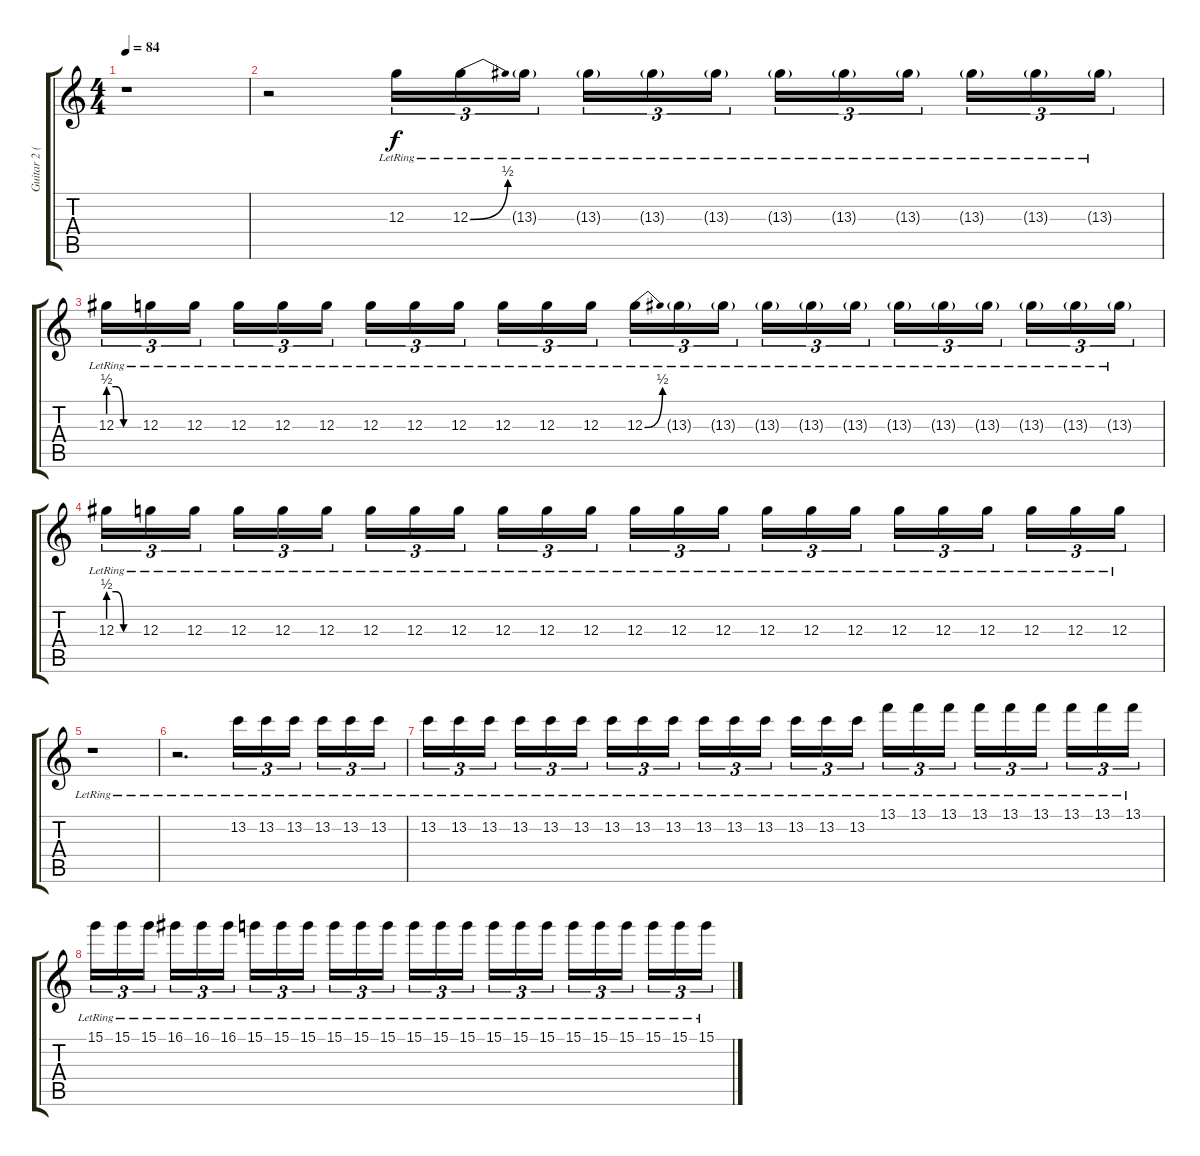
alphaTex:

\track ("Guitar 2 (Clean w/ Delay)" "Guitar 2 (") {instrument electricguitarjazz}
\staff {score tabs}
\tuning (E4 B3 G3 D3 A2 E2) {hide}
\ts (4 4)
\tempo 84
\clef g2
\ks c
r.1{dy f} |
r.2{volume 8} 12.3{lr}.16{tu (3 2)} 12.3{be (bend 0 0 60 2) lr}.16{tu (3 2)} 13.3{g lr}.16{tu (3 2) beam splitsecondary} 13.3{g lr}.16{tu (3 2)} 13.3{g lr}.16{tu (3 2)} 13.3{g lr}.16{tu (3 2)} 13.3{g lr}.16{tu (3 2)} 13.3{g lr}.16{tu (3 2)} 13.3{g lr}.16{tu (3 2) beam splitsecondary} 13.3{g lr}.16{tu (3 2)} 13.3{g lr}.16{tu (3 2)} 13.3{g lr}.16{tu (3 2)} |
12.3{be (custom 0 2 15 2 30 0 60 0) lr}.16{tu (3 2)} 12.3{lr}.16{tu (3 2)} 12.3{lr}.16{tu (3 2) beam splitsecondary} 12.3{lr}.16{tu (3 2)} 12.3{lr}.16{tu (3 2)} 12.3{lr}.16{tu (3 2)} 12.3{lr}.16{tu (3 2)} 12.3{lr}.16{tu (3 2)} 12.3{lr}.16{tu (3 2) beam splitsecondary} 12.3{lr}.16{tu (3 2)} 12.3{lr}.16{tu (3 2)} 12.3{lr}.16{tu (3 2)} 12.3{be (bend 0 0 60 2) lr}.16{tu (3 2)} 13.3{g lr}.16{tu (3 2)} 13.3{g lr}.16{tu (3 2) beam splitsecondary} 13.3{g lr}.16{tu (3 2)} 13.3{g lr}.16{tu (3 2)} 13.3{g lr}.16{tu (3 2)} 13.3{g lr}.16{tu (3 2)} 13.3{g lr}.16{tu (3 2)} 13.3{g lr}.16{tu (3 2) beam splitsecondary} 13.3{g lr}.16{tu (3 2)} 13.3{g lr}.16{tu (3 2)} 13.3{g lr}.16{tu (3 2)} |
12.3{be (custom 0 2 15 2 30 0 60 0) lr}.16{tu (3 2) volume 0} 12.3{lr}.16{tu (3 2)} 12.3{lr}.16{tu (3 2) beam splitsecondary} 12.3{lr}.16{tu (3 2)} 12.3{lr}.16{tu (3 2)} 12.3{lr}.16{tu (3 2)} 12.3{lr}.16{tu (3 2)} 12.3{lr}.16{tu (3 2)} 12.3{lr}.16{tu (3 2) beam splitsecondary} 12.3{lr}.16{tu (3 2)} 12.3{lr}.16{tu (3 2)} 12.3{lr}.16{tu (3 2)} 12.3{lr}.16{tu (3 2)} 12.3{lr}.16{tu (3 2)} 12.3{lr}.16{tu (3 2) beam splitsecondary} 12.3{lr}.16{tu (3 2)} 12.3{lr}.16{tu (3 2)} 12.3{lr}.16{tu (3 2)} 12.3{lr}.16{tu (3 2)} 12.3{lr}.16{tu (3 2)} 12.3{lr}.16{tu (3 2) beam splitsecondary} 12.3{lr}.16{tu (3 2)} 12.3{lr}.16{tu (3 2)} 12.3{lr}.16{tu (3 2)} |
r.1 |
r.2{d volume 8} 13.2{lr}.16{tu (3 2)} 13.2{lr}.16{tu (3 2)} 13.2{lr}.16{tu (3 2) beam splitsecondary} 13.2{lr}.16{tu (3 2)} 13.2{lr}.16{tu (3 2)} 13.2{lr}.16{tu (3 2)} |
13.2{lr}.16{tu (3 2)} 13.2{lr}.16{tu (3 2)} 13.2{lr}.16{tu (3 2) beam splitsecondary} 13.2{lr}.16{tu (3 2)} 13.2{lr}.16{tu (3 2)} 13.2{lr}.16{tu (3 2)} 13.2{lr}.16{tu (3 2)} 13.2{lr}.16{tu (3 2)} 13.2{lr}.16{tu (3 2) beam splitsecondary} 13.2{lr}.16{tu (3 2)} 13.2{lr}.16{tu (3 2)} 13.2{lr}.16{tu (3 2)} 13.2{lr}.16{tu (3 2)} 13.2{lr}.16{tu (3 2)} 13.2{lr}.16{tu (3 2) beam splitsecondary} 13.1{lr}.16{tu (3 2)} 13.1{lr}.16{tu (3 2)} 13.1{lr}.16{tu (3 2)} 13.1{lr}.16{tu (3 2)} 13.1{lr}.16{tu (3 2)} 13.1{lr}.16{tu (3 2) beam splitsecondary} 13.1{lr}.16{tu (3 2)} 13.1{lr}.16{tu (3 2)} 13.1{lr}.16{tu (3 2)} |
15.1{lr}.16{tu (3 2)} 15.1{lr}.16{tu (3 2)} 15.1{lr}.16{tu (3 2) beam splitsecondary} 16.1{lr}.16{tu (3 2)} 16.1{lr}.16{tu (3 2)} 16.1{lr}.16{tu (3 2)} 15.1{lr}.16{tu (3 2)} 15.1{lr}.16{tu (3 2)} 15.1{lr}.16{tu (3 2) beam splitsecondary} 15.1{lr}.16{tu (3 2)} 15.1{lr}.16{tu (3 2)} 15.1{lr}.16{tu (3 2)} 15.1{lr}.16{tu (3 2)} 15.1{lr}.16{tu (3 2)} 15.1{lr}.16{tu (3 2) beam splitsecondary} 15.1{lr}.16{tu (3 2)} 15.1{lr}.16{tu (3 2)} 15.1{lr}.16{tu (3 2)} 15.1{lr}.16{tu (3 2)} 15.1{lr}.16{tu (3 2)} 15.1{lr}.16{tu (3 2) beam splitsecondary} 15.1{lr}.16{tu (3 2)} 15.1{lr}.16{tu (3 2)} 15.1{ss lr}.16{tu (3 2)}
